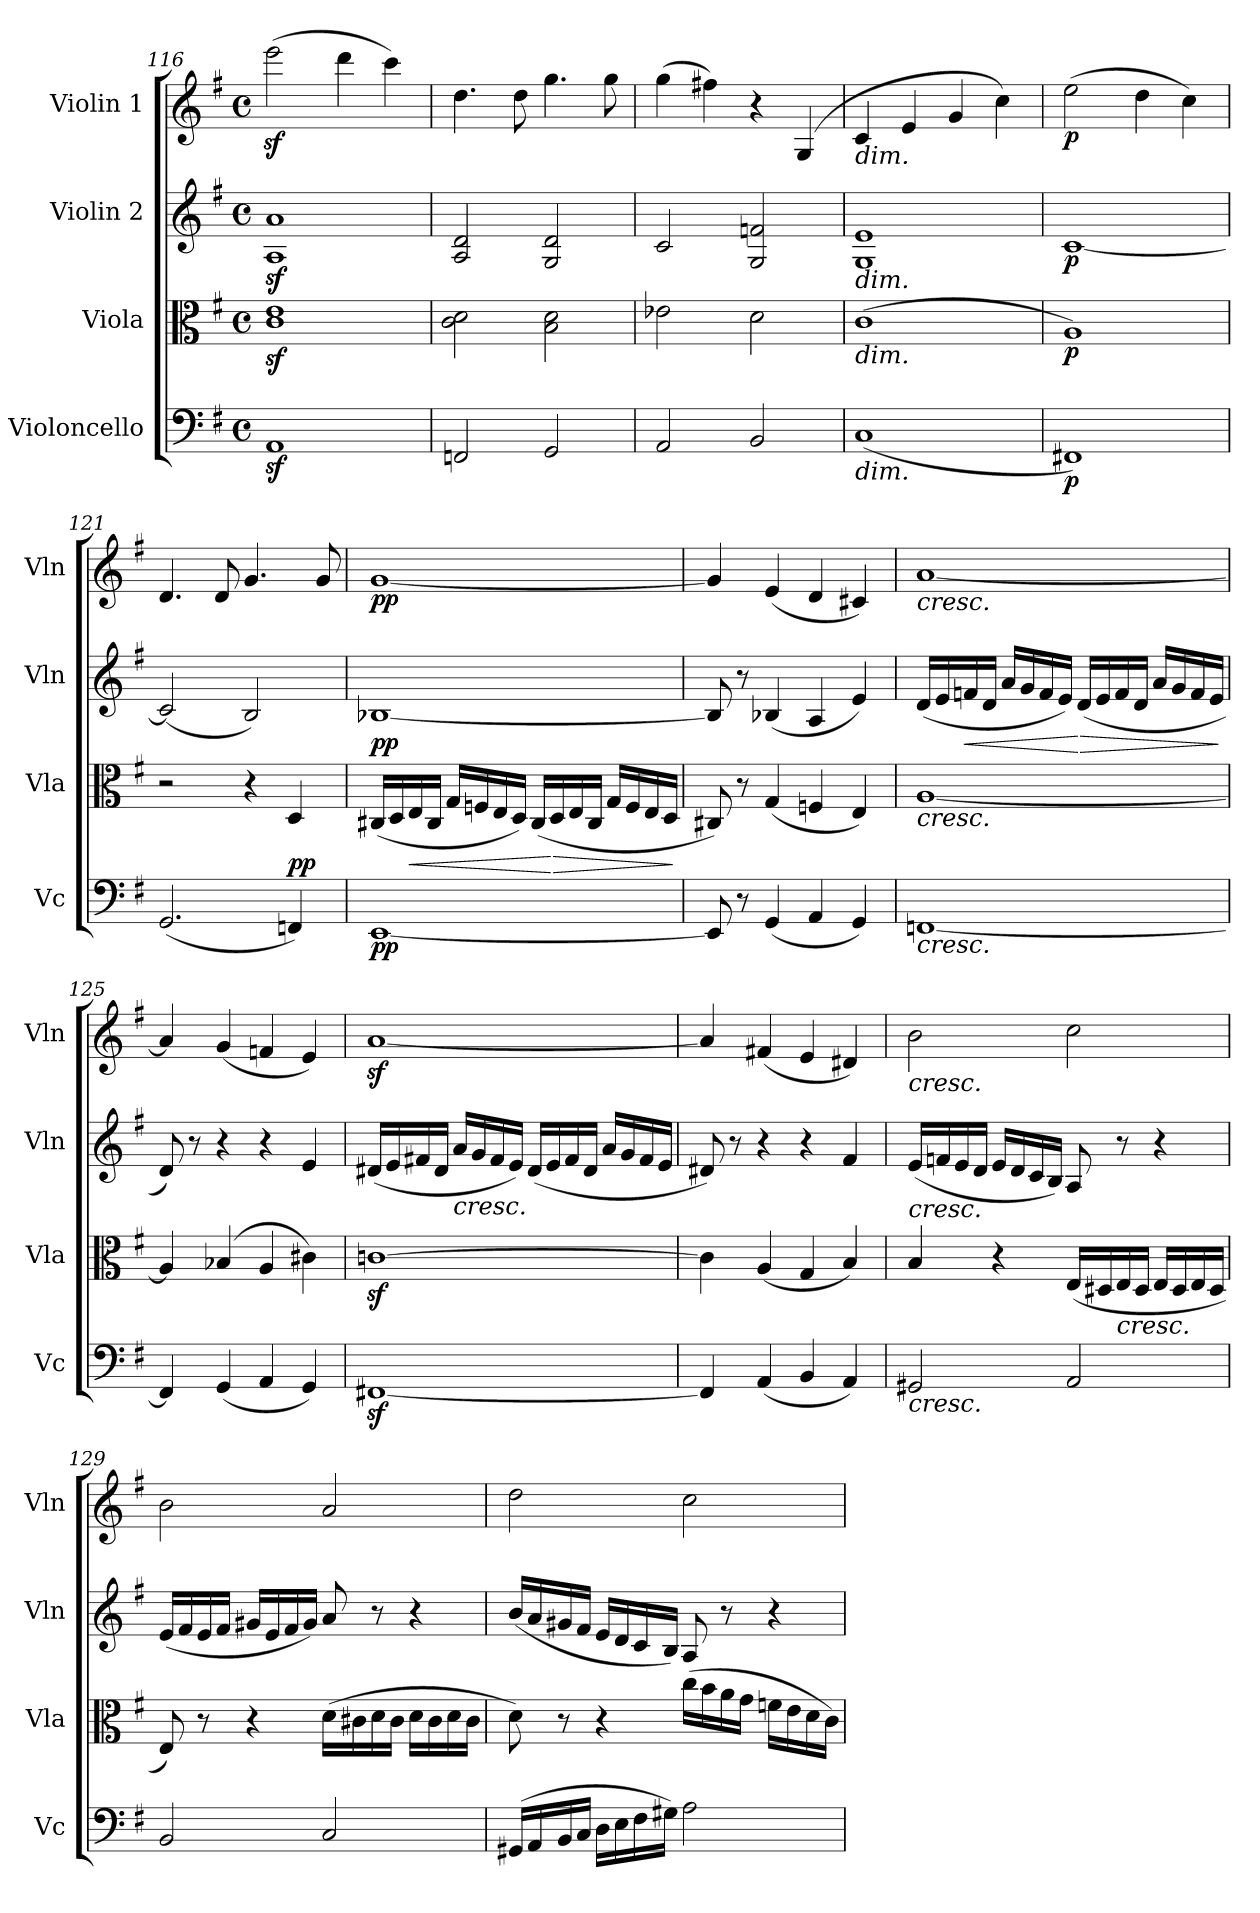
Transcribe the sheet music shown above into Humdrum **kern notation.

**kern	**dynam	**kern	**dynam	**kern	**dynam	**kern	**dynam
*part4	*part4	*part3	*part3	*part2	*part2	*part1	*part1
*staff4	*staff4	*staff3	*staff3	*staff2	*staff2	*staff1	*staff1
*I"Violoncello	*	*I"Viola	*	*I"Violin 2	*	*I"Violin 1	*
*I'Vc	*	*I'Vla	*	*I'Vln	*	*I'Vln	*
*clefF4	*	*clefC3	*	*clefG2	*	*clefG2	*
*k[f#]	*	*k[f#]	*	*k[f#]	*	*k[f#]	*
*M4/4	*	*M4/4	*	*M4/4	*	*M4/4	*
*met(c)	*	*met(c)	*	*met(c)	*	*met(c)	*
=116	=116	=116	=116	=116	=116	=116	=116
1AAz<	.	1cz< 1ez<	.	1Az< 1az<	.	(2eeez<\	.
.	.	.	.	.	.	4ddd\	.
.	.	.	.	.	.	4ccc\)	.
=117	=117	=117	=117	=117	=117	=117	=117
2FFn/	.	2c\ 2d\	.	2A/ 2d/	.	4.dd\	.
.	.	.	.	.	.	8dd\	.
2GG/	.	2B\ 2d\	.	2G/ 2d/	.	4.gg\	.
.	.	.	.	.	.	8gg\	.
=118	=118	=118	=118	=118	=118	=118	=118
2AA/	.	2e-X\	.	2c/	.	(4gg\	.
.	.	.	.	.	.	4ff#X\)	.
2BB/	.	2d\	.	2G/ 2fn/	.	4r	.
.	.	.	.	.	.	(>4G/	.
=119	=119	=119	=119	=119	=119	=119	=119
!	!	!	!	!	!	!LO:TX:b:i:t=dim.	!
!	!	!	!	!LO:TX:b:i:t=dim.	!	!	!
!	!	!LO:TX:b:i:t=dim.	!	!	!	!	!
!LO:TX:b:i:t=dim.	!	!	!	!	!	!	!
(1C	.	(1c	.	1G 1e	.	4c/	.
.	.	.	.	.	.	4e/	.
.	.	.	.	.	.	4g/	.
.	.	.	.	.	.	4cc\)	.
=120	=120	=120	=120	=120	=120	=120	=120
!	!LO:DY:b	!	!LO:DY:b	!	!LO:DY:b	!	!LO:DY:b
1FF#X)	p	1A)	p	[1c	p	(2ee\	p
.	.	.	.	.	.	4dd\	.
.	.	.	.	.	.	4cc\)	.
=121	=121	=121	=121	=121	=121	=121	=121
(2.GG/	.	2r	.	(2c/]	.	4.d/	.
.	.	.	.	.	.	8d/	.
.	.	4r	.	2B/)	.	4.g/	.
!	!	!	!LO:DY:b	!	!	!	!
4FFn/)	.	4D/	pp	.	.	.	.
.	.	.	.	.	.	8g/	.
!!LO:LB:g=z
=122	=122	=122	=122	=122	=122	=122	=122
!	!LO:DY:b	!	!	!	!LO:DY:b	!	!LO:DY:b
[1EE	pp	(16C#X/LL	.	[1B-X	pp	[1g	pp
.	.	16D/	.	.	.	.	.
!	!	!	!LO:HP:b	!	!	!	!
.	.	16E/	<	.	.	.	.
.	.	16C#/JJ	.	.	.	.	.
.	.	16G/LL	.	.	.	.	.
.	.	16Fn/	.	.	.	.	.
.	.	16E/	.	.	.	.	.
.	.	16D/JJ)	.	.	.	.	.
.	.	(16C#/LL	.	.	.	.	.
!	!	!	!LO:HP:n=1:b	!	!	!	!
.	.	16D/	[ >	.	.	.	.
.	.	16E/	.	.	.	.	.
.	.	16C#/JJ	.	.	.	.	.
.	.	16G/LL	.	.	.	.	.
.	.	16F/	.	.	.	.	.
.	.	16E/	.	.	.	.	.
.	.	16D/JJ	.	.	.	.	.
.	.	.	]	.	.	.	.
=123	=123	=123	=123	=123	=123	=123	=123
8EE/]	.	8C#X/)	.	8B-/]	.	4g/]	.
8r	.	8r	.	8r	.	.	.
(4GG/	.	(4G/	.	(4B-X/	.	(4e/	.
4AA/	.	4Fn/	.	4A/	.	4d/	.
4GG/)	.	4E/)	.	4e/)	.	4c#X/)	.
!!LO:PB:g=z
=124	=124	=124	=124	=124	=124	=124	=124
!	!	!	!	!	!	!LO:TX:b:i:t=cresc.	!
!	!	!LO:TX:b:i:t=cresc.	!	!	!	!	!
!LO:TX:b:i:t=cresc.	!	!	!	!	!	!	!
[1FFn	.	[1A	.	(16d/LL	.	[1a	.
.	.	.	.	16e/	.	.	.
!	!	!	!	!	!LO:HP:b	!	!
.	.	.	.	16fn/	<	.	.
.	.	.	.	16d/JJ	.	.	.
.	.	.	.	16a/LL	.	.	.
.	.	.	.	16g/	.	.	.
.	.	.	.	16f/	.	.	.
.	.	.	.	16e/JJ)	.	.	.
!	!	!	!	!	!LO:HP:n=1:b	!	!
.	.	.	.	(16d/LL	[ >	.	.
.	.	.	.	16e/	.	.	.
.	.	.	.	16f/	.	.	.
.	.	.	.	16d/JJ	.	.	.
.	.	.	.	16a/LL	.	.	.
.	.	.	.	16g/	.	.	.
.	.	.	.	16f/	.	.	.
.	.	.	.	16e/JJ	.	.	.
.	.	.	.	.	]	.	.
=125	=125	=125	=125	=125	=125	=125	=125
4FF/]	.	4A/]	.	8d/)	.	4a/]	.
.	.	.	.	8r	.	.	.
(4GG/	.	(4B-X/	.	4r	.	(4g/	.
4AA/	.	4A/	.	4r	.	4fn/	.
4GG/)	.	4c#X\)	.	4e/	.	4e/)	.
=126	=126	=126	=126	=126	=126	=126	=126
[1FF#Xz<	.	[1cnz<	.	(16d#X/LL	.	[1az<	.
.	.	.	.	16e/	.	.	.
.	.	.	.	16f#X/	.	.	.
.	.	.	.	16d#/JJ	.	.	.
!	!	!	!	!LO:TX:b:i:t=cresc.	!	!	!
.	.	.	.	16a/LL	.	.	.
.	.	.	.	16g/	.	.	.
.	.	.	.	16f#/	.	.	.
.	.	.	.	16e/JJ)	.	.	.
.	.	.	.	(16d#/LL	.	.	.
.	.	.	.	16e/	.	.	.
.	.	.	.	16f#/	.	.	.
.	.	.	.	16d#/JJ	.	.	.
.	.	.	.	16a/LL	.	.	.
.	.	.	.	16g/	.	.	.
.	.	.	.	16f#/	.	.	.
.	.	.	.	16e/JJ	.	.	.
=127	=127	=127	=127	=127	=127	=127	=127
4FF#/]	.	4c\]	.	8d#X/)	.	4a/]	.
.	.	.	.	8r	.	.	.
(4AA/	.	(4A/	.	4r	.	(4f#X/	.
4BB/	.	4G/	.	4r	.	4e/	.
4AA/)	.	4B/)	.	4f#/	.	4d#X/)	.
!!LO:LB:g=z
=128	=128	=128	=128	=128	=128	=128	=128
!	!	!	!	!	!	!LO:TX:b:i:t=cresc.	!
!	!	!	!	!LO:TX:b:i:t=cresc.	!	!	!
!LO:TX:b:i:t=cresc.	!	!	!	!	!	!	!
2GG#X/	.	4B/	.	(16e/LL	.	2b\	.
.	.	.	.	16fn/	.	.	.
.	.	.	.	16e/	.	.	.
.	.	.	.	16d/JJ	.	.	.
.	.	4r	.	16e/LL	.	.	.
.	.	.	.	16d/	.	.	.
.	.	.	.	16c/	.	.	.
.	.	.	.	16B/JJ)	.	.	.
2AA/	.	(16E/LL	.	8A/	.	2cc\	.
.	.	16D#X/	.	.	.	.	.
!	!	!LO:TX:b:i:t=cresc.	!	!	!	!	!
.	.	16E/	.	8r	.	.	.
.	.	16D#/JJ	.	.	.	.	.
.	.	16E/LL	.	4r	.	.	.
.	.	16D#/	.	.	.	.	.
.	.	16E/	.	.	.	.	.
.	.	16D#/JJ	.	.	.	.	.
!!LO:LB:g=z
=129	=129	=129	=129	=129	=129	=129	=129
2BB/	.	8E/)	.	(16e/LL	.	2b\	.
.	.	.	.	16f#/	.	.	.
.	.	8r	.	16e/	.	.	.
.	.	.	.	16f#/JJ	.	.	.
.	.	4r	.	16g#X/LL	.	.	.
.	.	.	.	16e/	.	.	.
.	.	.	.	16f#/	.	.	.
.	.	.	.	16g#/JJ)	.	.	.
2C/	.	(16d\LL	.	8a/	.	2a/	.
.	.	16c#X\	.	.	.	.	.
.	.	16d\	.	8r	.	.	.
.	.	16c#\JJ	.	.	.	.	.
.	.	16d\LL	.	4r	.	.	.
.	.	16c#\	.	.	.	.	.
.	.	16d\	.	.	.	.	.
.	.	16c#\JJ	.	.	.	.	.
=130	=130	=130	=130	=130	=130	=130	=130
(16GG#X/LL	.	8d\)	.	(16b/LL	.	2dd\	.
16AA/	.	.	.	16a/	.	.	.
16BB/	.	8r	.	16g#X/	.	.	.
16C/JJ	.	.	.	16f#/JJ	.	.	.
16D\LL	.	4r	.	16e/LL	.	.	.
16E\	.	.	.	16d/	.	.	.
16F#\	.	.	.	16c/	.	.	.
16G#X\JJ)	.	.	.	16B/JJ)	.	.	.
2A\	.	(16cc\LL	.	8A/	.	2cc\	.
.	.	16b\	.	.	.	.	.
.	.	16a\	.	8r	.	.	.
.	.	16g\JJ	.	.	.	.	.
.	.	16fn\LL	.	4r	.	.	.
.	.	16e\	.	.	.	.	.
.	.	16d\	.	.	.	.	.
.	.	16c\JJ)	.	.	.	.	.
=	=	=	=	=	=	=	=
*-	*-	*-	*-	*-	*-	*-	*-
